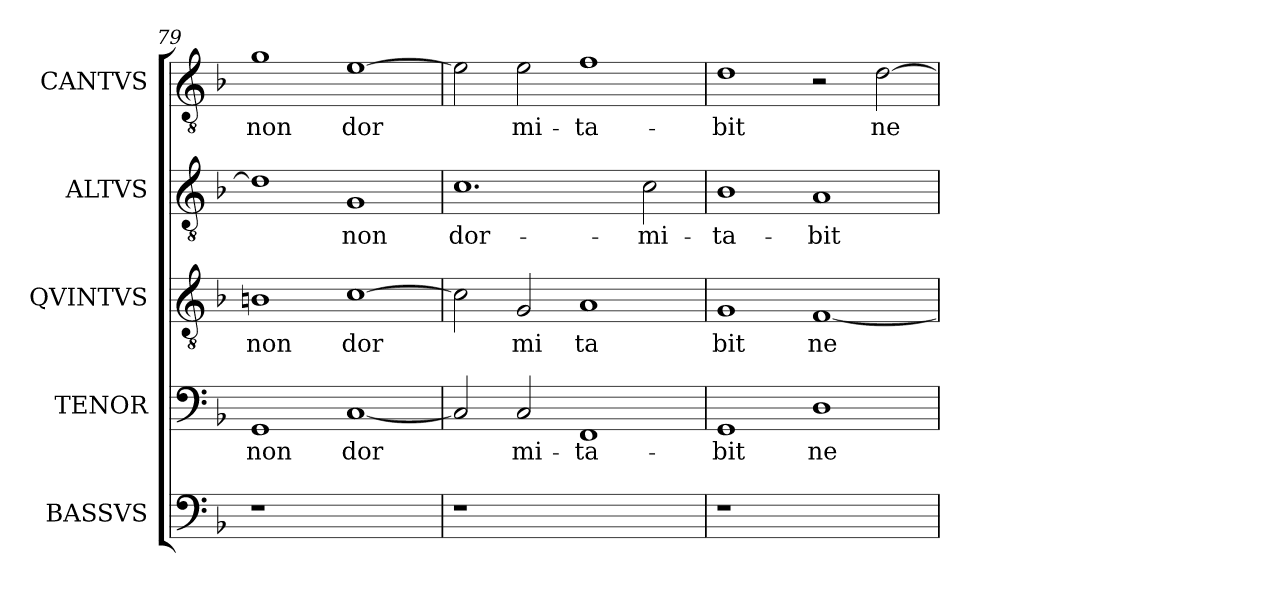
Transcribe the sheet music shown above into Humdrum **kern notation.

**kern	**kern	**text	**kern	**text	**kern	**text	**kern	**text
*part5	*part4	*part4	*part3	*part3	*part2	*part2	*part1	*part1
*staff5	*staff4	*staff4	*staff3	*staff3	*staff2	*staff2	*staff1	*staff1
*I"BASSVS	*I"TENOR	*	*I"QVINTVS	*	*I"ALTVS	*	*I"CANTVS	*
*clefF4	*clefF4	*	*clefGv2	*	*clefGv2	*	*clefGv2	*
*ITrd-3c-5	*ITrd-3c-5	*	*ITrd-3c-5	*	*ITrd-3c-5	*	*	*
*k[b-e-]	*k[b-e-]	*	*k[b-e-]	*	*k[b-e-]	*	*k[b-]	*
*B-:	*B-:	*	*B-:	*	*B-:	*	*F:	*
=79	=79	=79	=79	=79	=79	=79	=79	=79
!	!	!LO:LY:b:cj	!	!LO:LY:b:cj	!	!LO:LY:b:cj	!	!LO:LY:b:cj
1r	1C	non	1en	non	1g]	.	1g	non
!	!	!LO:LY:b:cj	!	!LO:LY:b:cj	!	!LO:LY:b:cj	!	!LO:LY:b:cj
1ryy	[<1F	dor-	[>1f	dor	1c	non	[>1e	dor-
=80	=80	=80	=80	=80	=80	=80	=80	=80
!	!	!LO:LY:b:cj	!	!LO:LY:b:cj	!	!LO:LY:b:cj	!	!LO:LY:b:cj
1r	2F/]	--	2f\]	.	1.f	dor-	2e\]	--
!	!	!LO:LY:b:cj	!	!LO:LY:b:cj	!	!	!	!LO:LY:b:cj
.	2F/	-mi-	2c/	mi	.	.	2e\	-mi-
!	!	!LO:LY:b:cj	!	!LO:LY:b:cj	!	!	!	!LO:LY:b:cj
1ryy	1BB-	-ta-	1d	ta	.	.	1f	-ta-
!	!	!	!	!	!	!LO:LY:b:cj	!	!
.	.	.	.	.	2f\	-mi-	.	.
=81	=81	=81	=81	=81	=81	=81	=81	=81
!	!	!LO:LY:b:cj	!	!LO:LY:b:cj	!	!LO:LY:b:cj	!	!LO:LY:b:cj
1r	1C	-bit	1c	bit	1e-	-ta-	1d	-bit
!	!	!LO:LY:b:cj	!	!LO:LY:b:cj	!	!LO:LY:b:cj	!	!
1ryy	1G	ne-	[<1B-	ne	1d	-bit	2r	.
!	!	!	!	!	!	!	!	!LO:LY:b:cj
.	.	.	.	.	.	.	[>2d\	ne-
=	=	=	=	=	=	=	=	=
*-	*-	*-	*-	*-	*-	*-	*-	*-
